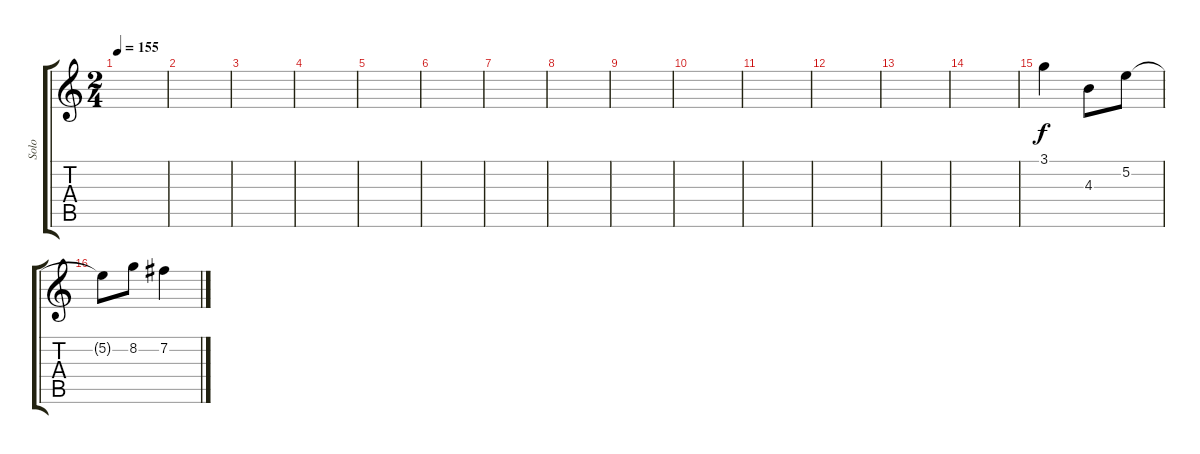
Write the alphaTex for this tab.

\track ("Solo" "Solo") {instrument distortionguitar}
\staff {score tabs}
\tuning (E4 B3 G3 D3 A2 E2) {hide}
\ts (2 4)
\tempo 155
\clef g2
\ks c
|
|
|
|
|
|
|
|
|
|
|
|
|
|
3.1.4 4.3.8 5.2.8 |
5.2{t}.8 8.2.8 7.2.4
